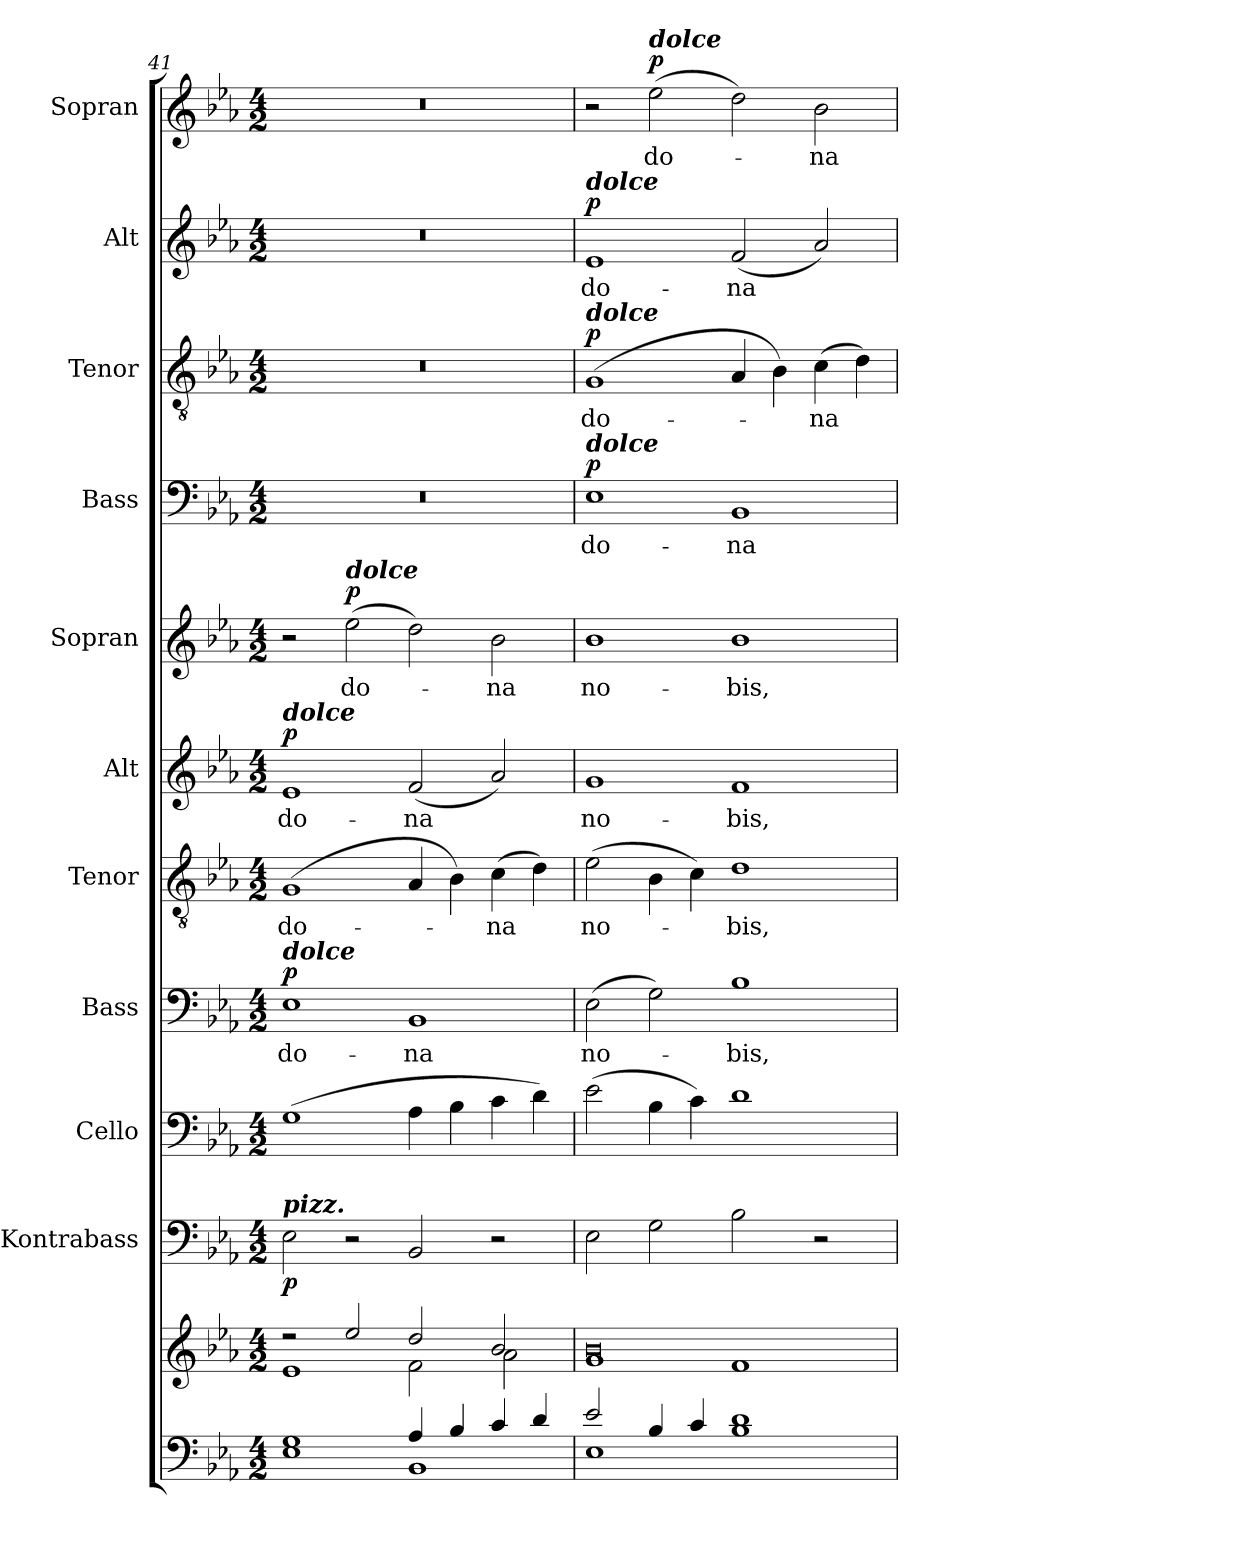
**kern	**kern	**kern	**dynam	**kern	**kern	**text	**dynam	**kern	**text	**kern	**text	**dynam	**kern	**text	**dynam	**kern	**text	**dynam	**kern	**text	**dynam	**kern	**text	**dynam	**kern	**text	**dynam
*part11	*part11	*part10	*part10	*part9	*part8	*part8	*part8	*part7	*part7	*part6	*part6	*part6	*part5	*part5	*part5	*part4	*part4	*part4	*part3	*part3	*part3	*part2	*part2	*part2	*part1	*part1	*part1
*staff12	*staff11	*staff10	*staff10	*staff9	*staff8	*staff8	*staff8	*staff7	*staff7	*staff6	*staff6	*staff6	*staff5	*staff5	*staff5	*staff4	*staff4	*staff4	*staff3	*staff3	*staff3	*staff2	*staff2	*staff2	*staff1	*staff1	*staff1
*	*	*I"Kontrabass	*	*I"Cello	*I"Bass	*	*	*I"Tenor	*	*I"Alt	*	*	*I"Sopran	*	*	*I"Bass	*	*	*I"Tenor	*	*	*I"Alt	*	*	*I"Sopran	*	*
*	*	*I'Kb.	*	*	*I'B.	*	*	*I'T.	*	*I'A.	*	*	*I'S.	*	*	*I'B.	*	*	*I'T.	*	*	*I'A.	*	*	*I'S.	*	*
*clefF4	*clefG2	*clefF4	*	*clefF4	*clefF4	*	*	*clefGv2	*	*clefG2	*	*	*clefG2	*	*	*clefF4	*	*	*clefGv2	*	*	*clefG2	*	*	*clefG2	*	*
*	*	*ITrd7c12	*	*	*	*	*	*	*	*	*	*	*	*	*	*	*	*	*	*	*	*	*	*	*	*	*
*k[b-e-a-]	*k[b-e-a-]	*k[b-e-a-]	*	*k[b-e-a-]	*k[b-e-a-]	*	*	*k[b-e-a-]	*	*k[b-e-a-]	*	*	*k[b-e-a-]	*	*	*k[b-e-a-]	*	*	*k[b-e-a-]	*	*	*k[b-e-a-]	*	*	*k[b-e-a-]	*	*
*E-:	*E-:	*E-:	*	*E-:	*E-:	*	*	*E-:	*	*E-:	*	*	*E-:	*	*	*E-:	*	*	*E-:	*	*	*E-:	*	*	*E-:	*	*
*M4/2	*M4/2	*M4/2	*	*M4/2	*M4/2	*	*	*M4/2	*	*M4/2	*	*	*M4/2	*	*	*M4/2	*	*	*M4/2	*	*	*M4/2	*	*	*M4/2	*	*
=41	=41	=41	=41	=41	=41	=41	=41	=41	=41	=41	=41	=41	=41	=41	=41	=41	=41	=41	=41	=41	=41	=41	=41	=41	=41	=41	=41
*^	*^	*	*	*	*	*	*	*	*	*	*	*	*	*	*	*	*	*	*	*	*	*	*	*	*	*	*
!	!	!	!	!	!	!	!	!	!	!	!	!LO:TX:a:Bi:t=dolce	!	!	!	!	!	!	!	!	!	!	!	!	!	!	!	!	!
!	!	!	!	!	!	!	!LO:TX:a:Bi:t=dolce	!	!	!	!	!	!	!	!	!	!	!	!	!	!	!	!	!	!	!	!	!	!
!	!	!	!	!LO:TX:a:Bi:t=pizz.	!	!	!	!	!	!	!	!	!	!	!	!	!	!	!	!	!	!	!	!	!	!	!	!	!
!	!	!	!	!	!LO:DY:b	!	!	!LO:LY:b	!LO:DY:a	!	!LO:LY:b	!	!LO:LY:b	!LO:DY:a	!	!	!	!	!	!	!	!	!	!	!	!	!	!	!
1G	1E-	2rdd	1e-	2EE-\	p	(>1G	1E-	do-	p	(>1G	do-	1e-	do-	p	2r	.	.	0r	.	.	0r	.	.	0r	.	.	0r	.	.
!	!	!	!	!	!	!	!	!	!	!	!	!	!	!	!LO:TX:a:Bi:t=dolce	!	!	!	!	!	!	!	!	!	!	!	!	!	!
!	!	!	!	!	!	!	!	!	!	!	!	!	!	!	!	!LO:LY:b	!LO:DY:a	!	!	!	!	!	!	!	!	!	!	!	!
.	.	2ee-/	.	2r	.	.	.	.	.	.	.	.	.	.	(>2ee-\	do-	p	.	.	.	.	.	.	.	.	.	.	.	.
!	!	!	!	!	!	!	!	!LO:LY:b	!	!	!	!	!LO:LY:b	!	!	!	!	!	!	!	!	!	!	!	!	!	!	!	!
4A-/	1BB-	2dd/	2f\	2BBB-/	.	4A-\	1BB-	-na	.	4A-/	.	(<2f/	-na	.	2dd\)	.	.	.	.	.	.	.	.	.	.	.	.	.	.
4B-/	.	.	.	.	.	4B-\	.	.	.	4B-\)	.	.	.	.	.	.	.	.	.	.	.	.	.	.	.	.	.	.	.
!	!	!	!	!	!	!	!	!	!	!	!LO:LY:b	!	!	!	!	!LO:LY:b	!	!	!	!	!	!	!	!	!	!	!	!	!
4c/	.	2b-/	2a-\	2r	.	4c\	.	.	.	(>4c\	-na	2a-/)	.	.	2b-\	-na	.	.	.	.	.	.	.	.	.	.	.	.	.
4d/	.	.	.	.	.	4d\)	.	.	.	4d\)	.	.	.	.	.	.	.	.	.	.	.	.	.	.	.	.	.	.	.
=42	=42	=42	=42	=42	=42	=42	=42	=42	=42	=42	=42	=42	=42	=42	=42	=42	=42	=42	=42	=42	=42	=42	=42	=42	=42	=42	=42	=42	=42
!	!	!	!	!	!	!	!	!	!	!	!	!	!	!	!	!	!	!	!	!	!	!	!	!LO:TX:a:Bi:t=dolce	!	!	!	!	!
!	!	!	!	!	!	!	!	!	!	!	!	!	!	!	!	!	!	!	!	!	!LO:TX:a:Bi:t=dolce	!	!	!	!	!	!	!	!
!	!	!	!	!	!	!	!	!	!	!	!	!	!	!	!	!	!	!LO:TX:a:Bi:t=dolce	!	!	!	!	!	!	!	!	!	!	!
!	!	!	!	!	!	!	!	!LO:LY:b	!	!	!LO:LY:b	!	!LO:LY:b	!	!	!LO:LY:b	!	!	!LO:LY:b	!LO:DY:a	!	!LO:LY:b	!LO:DY:a	!	!LO:LY:b	!LO:DY:a	!	!	!
2e-/	1E-	0b-	1g	2EE-\	.	(>2e-\	(>2E-\	no-	.	(>2e-\	no-	1g	no-	.	1b-	no-	.	1E-	do-	p	(>1G	do-	p	1e-	do-	p	2r	.	.
!	!	!	!	!	!	!	!	!	!	!	!	!	!	!	!	!	!	!	!	!	!	!	!	!	!	!	!LO:TX:a:Bi:t=dolce	!	!
!	!	!	!	!	!	!	!	!	!	!	!	!	!	!	!	!	!	!	!	!	!	!	!	!	!	!	!	!LO:LY:b	!LO:DY:a
4B-/	.	.	.	2GG\	.	4B-\	2G\)	.	.	4B-\	.	.	.	.	.	.	.	.	.	.	.	.	.	.	.	.	(>2ee-\	do-	p
4c/	.	.	.	.	.	4c\)	.	.	.	4c\)	.	.	.	.	.	.	.	.	.	.	.	.	.	.	.	.	.	.	.
!	!	!	!	!	!	!	!	!LO:LY:b	!	!	!LO:LY:b	!	!LO:LY:b	!	!	!LO:LY:b	!	!	!LO:LY:b	!	!	!	!	!	!LO:LY:b	!	!	!	!
1d	1B-	.	1f	2BB-\	.	1d	1B-	-bis,	.	1d	-bis,	1f	-bis,	.	1b-	-bis,	.	1BB-	-na	.	4A-/	.	.	(<2f/	-na	.	2dd\)	.	.
.	.	.	.	.	.	.	.	.	.	.	.	.	.	.	.	.	.	.	.	.	4B-\)	.	.	.	.	.	.	.	.
!	!	!	!	!	!	!	!	!	!	!	!	!	!	!	!	!	!	!	!	!	!	!LO:LY:b	!	!	!	!	!	!LO:LY:b	!
.	.	.	.	2r	.	.	.	.	.	.	.	.	.	.	.	.	.	.	.	.	(>4c\	-na	.	2a-/)	.	.	2b-\	-na	.
.	.	.	.	.	.	.	.	.	.	.	.	.	.	.	.	.	.	.	.	.	4d\)	.	.	.	.	.	.	.	.
*v	*v	*	*	*	*	*	*	*	*	*	*	*	*	*	*	*	*	*	*	*	*	*	*	*	*	*	*	*	*
*	*v	*v	*	*	*	*	*	*	*	*	*	*	*	*	*	*	*	*	*	*	*	*	*	*	*	*	*	*
=	=	=	=	=	=	=	=	=	=	=	=	=	=	=	=	=	=	=	=	=	=	=	=	=	=	=	=
*-	*-	*-	*-	*-	*-	*-	*-	*-	*-	*-	*-	*-	*-	*-	*-	*-	*-	*-	*-	*-	*-	*-	*-	*-	*-	*-	*-
